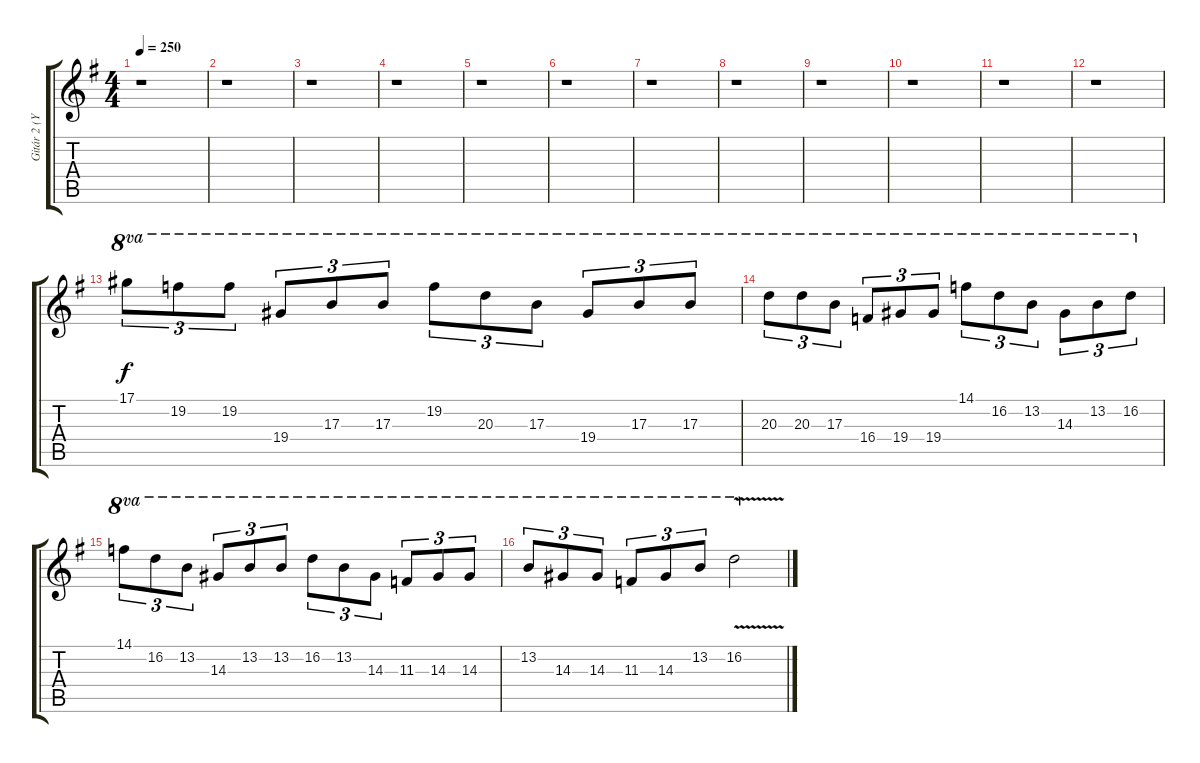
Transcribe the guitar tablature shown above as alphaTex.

\track ("Gitár 2 (Yngwie Malmsteen)" "Gitár 2 (Y") {instrument distortionguitar}
\staff {score tabs}
\tuning (Eb4 Bb3 Gb3 Db3 Ab2 Eb2) {hide}
\ts (4 4)
\tempo 250
\clef g2
\ks g
r.1{dy f} |
r.1 |
r.1 |
r.1 |
r.1 |
r.1 |
r.1 |
r.1 |
r.1 |
r.1 |
r.1 |
r.1 |
17.1.8{tu (3 2) ot 8va} 19.2.8{tu (3 2) ot 8va} 19.2.8{tu (3 2) ot 8va} 19.4.8{tu (3 2) ot 8va} 17.3.8{tu (3 2) ot 8va} 17.3.8{tu (3 2) ot 8va} 19.2.8{tu (3 2) ot 8va} 20.3.8{tu (3 2) ot 8va} 17.3.8{tu (3 2) ot 8va} 19.4.8{tu (3 2) ot 8va} 17.3.8{tu (3 2) ot 8va} 17.3.8{tu (3 2) ot 8va} |
20.3.8{tu (3 2) ot 8va} 20.3.8{tu (3 2) ot 8va} 17.3.8{tu (3 2) ot 8va} 16.4.8{tu (3 2) ot 8va} 19.4.8{tu (3 2) ot 8va} 19.4.8{tu (3 2) ot 8va} 14.1.8{tu (3 2) ot 8va} 16.2.8{tu (3 2) ot 8va} 13.2.8{tu (3 2) ot 8va} 14.3.8{tu (3 2) ot 8va} 13.2.8{tu (3 2) ot 8va} 16.2.8{tu (3 2) ot 8va} |
14.1.8{tu (3 2) ot 8va} 16.2.8{tu (3 2) ot 8va} 13.2.8{tu (3 2) ot 8va} 14.3.8{tu (3 2) ot 8va} 13.2.8{tu (3 2) ot 8va} 13.2.8{tu (3 2) ot 8va} 16.2.8{tu (3 2) ot 8va} 13.2.8{tu (3 2) ot 8va} 14.3.8{tu (3 2) ot 8va} 11.3.8{tu (3 2) ot 8va} 14.3.8{tu (3 2) ot 8va} 14.3.8{tu (3 2) ot 8va} |
13.2.8{tu (3 2) ot 8va} 14.3.8{tu (3 2) ot 8va} 14.3.8{tu (3 2) ot 8va} 11.3.8{tu (3 2) ot 8va} 14.3.8{tu (3 2) ot 8va} 13.2.8{tu (3 2) ot 8va} 16.2{v}.2{ot 8va}
